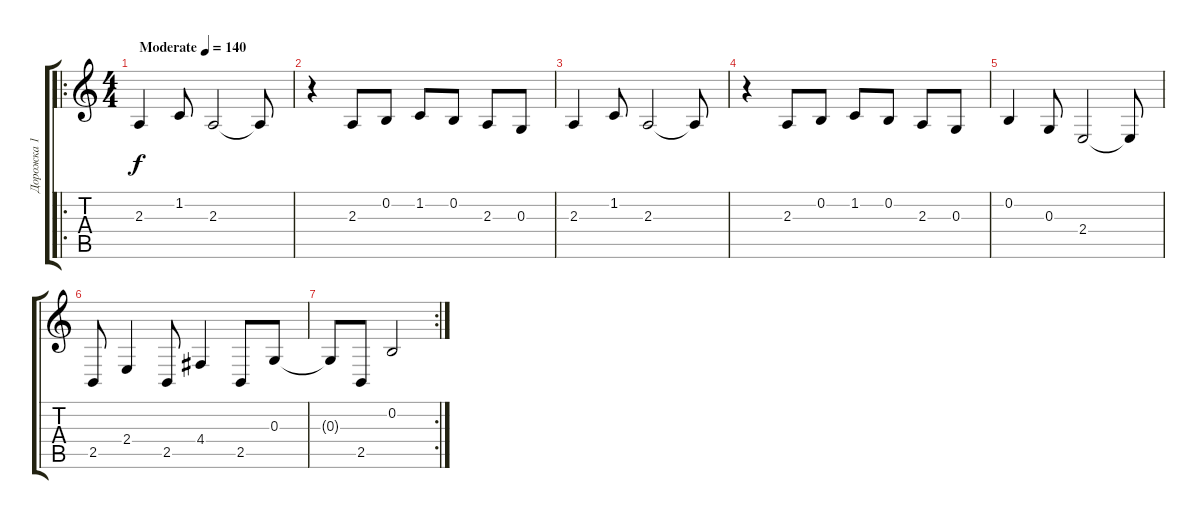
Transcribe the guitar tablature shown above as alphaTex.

\track ("Дорожка 1" "Дорожка 1") {instrument pad3polysynth}
\staff {score tabs}
\tuning (E4 B3 G3 D3 A2 E2) {hide}
\ro
\ts (4 4)
\tempo (140 "Moderate")
\clef g2
\ks c
2.3.4{dy f instrument pad3polysynth} 1.2.8 2.3.2 2.3{t}.8 |
r.4 2.3.8 0.2.8 1.2.8 0.2.8 2.3.8 0.3.8 |
2.3.4 1.2.8 2.3.2 2.3{t}.8 |
r.4 2.3.8 0.2.8 1.2.8 0.2.8 2.3.8 0.3.8 |
0.2.4 0.3.8 2.4.2 2.4{t}.8 |
2.5.8 2.4.4 2.5.8 4.4.4 2.5.8 0.3.8 |
\rc 2
0.3{t}.8 2.5.8 0.2.2
